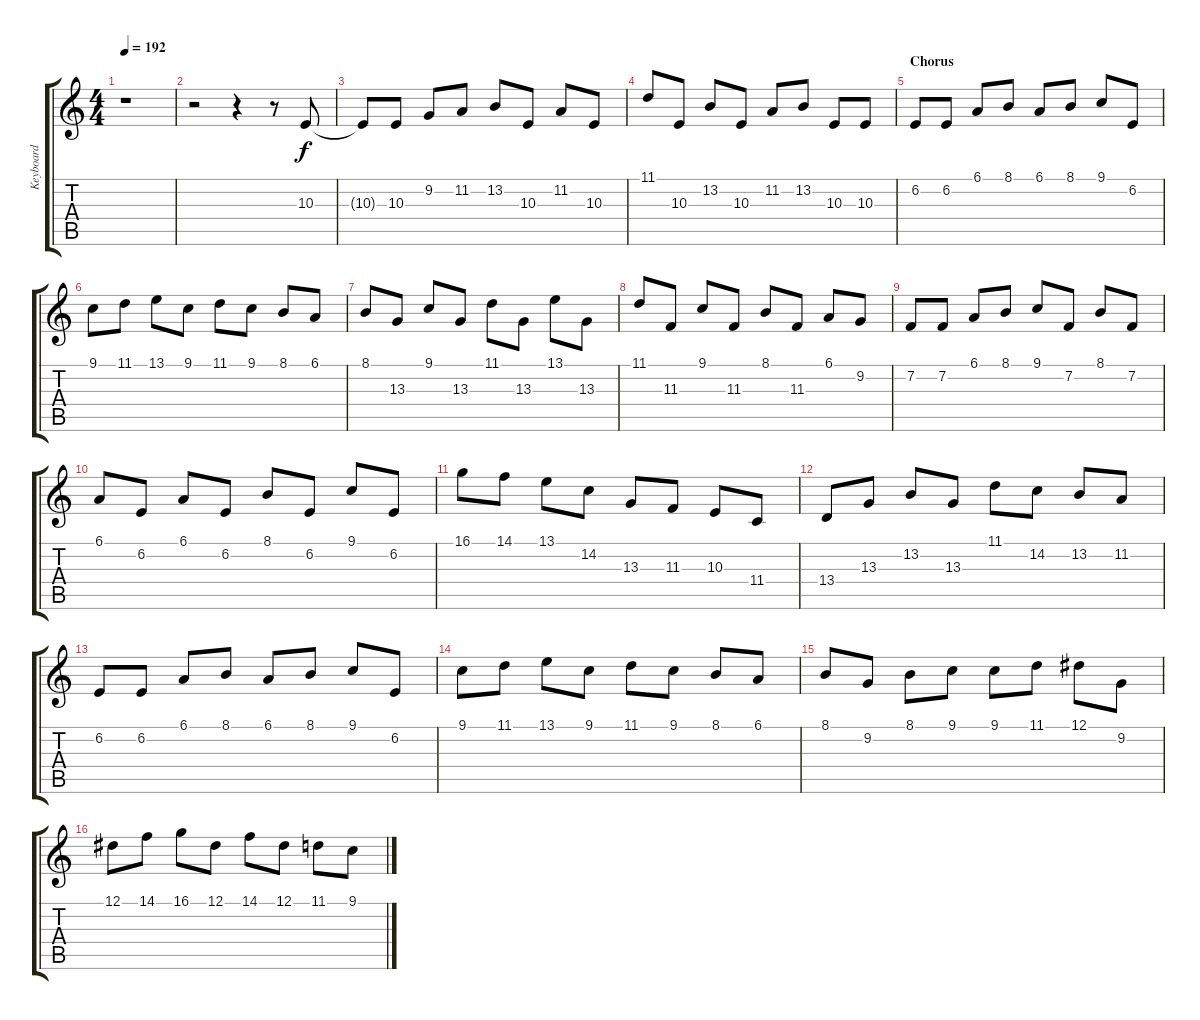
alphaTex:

\track ("Keyboard" "Keyboard") {instrument fx1rain}
\staff {score tabs}
\tuning (Eb4 Bb3 Gb3 Db3 Ab2 Eb2) {hide}
\ts (4 4)
\tempo 192
\clef g2
\ks c
r.1{dy f} |
r.2 r.4 r.8 10.3.8 |
10.3{t}.8 10.3.8 9.2.8 11.2.8 13.2.8 10.3.8 11.2.8 10.3.8 |
11.1.8 10.3.8 13.2.8 10.3.8 11.2.8 13.2.8 10.3.8 10.3.8 |
\section ("" "Chorus")
6.2.8 6.2.8 6.1.8 8.1.8 6.1.8{volume 10} 8.1.8 9.1.8 6.2.8 |
9.1.8 11.1.8 13.1.8 9.1.8 11.1.8 9.1.8 8.1.8 6.1.8 |
8.1.8 13.3.8 9.1.8 13.3.8 11.1.8 13.3.8 13.1.8 13.3.8 |
11.1.8 11.3.8 9.1.8 11.3.8 8.1.8 11.3.8 6.1.8 9.2.8 |
7.2.8 7.2.8 6.1.8 8.1.8 9.1.8 7.2.8 8.1.8 7.2.8 |
6.1.8 6.2.8 6.1.8 6.2.8 8.1.8 6.2.8 9.1.8 6.2.8 |
16.1.8 14.1.8 13.1.8 14.2.8 13.3.8 11.3.8 10.3.8 11.4.8 |
13.4.8 13.3.8 13.2.8 13.3.8 11.1.8 14.2.8 13.2.8 11.2.8 |
6.2.8 6.2.8 6.1.8 8.1.8 6.1.8 8.1.8 9.1.8 6.2.8 |
9.1.8 11.1.8 13.1.8 9.1.8 11.1.8 9.1.8 8.1.8 6.1.8 |
\section ("" "")
8.1.8 9.2.8 8.1.8 9.1.8 9.1.8 11.1.8 12.1.8 9.2.8 |
12.1.8 14.1.8 16.1.8 12.1.8 14.1.8 12.1.8 11.1.8 9.1.8
